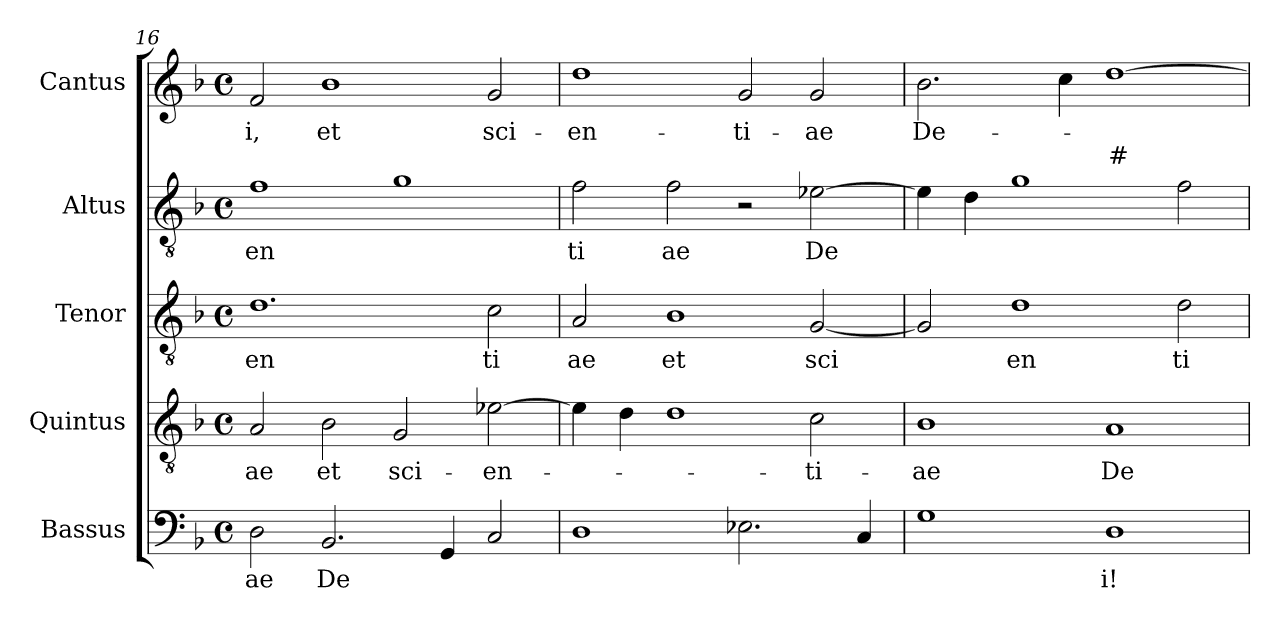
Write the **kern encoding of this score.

**kern	**text	**kern	**text	**kern	**text	**kern	**text	**kern	**text	**text
*part5	*part5	*part4	*part4	*part3	*part3	*part2	*part2	*part1	*part1	*part1
*staff5	*staff5	*staff4	*staff4	*staff3	*staff3	*staff2	*staff2	*staff1	*staff1	*staff1
*I"Bassus	*	*I"Quintus	*	*I"Tenor	*	*I"Altus	*	*I"Cantus	*	*
*clefF4	*	*clefGv2	*	*clefGv2	*	*clefGv2	*	*clefG2	*	*
*k[b-]	*	*k[b-]	*	*k[b-]	*	*k[b-]	*	*k[b-]	*	*
*F:	*	*F:	*	*F:	*	*F:	*	*F:	*	*
*M4/4	*	*M4/4	*	*M4/4	*	*M4/4	*	*M4/4	*	*
*met(c)	*	*met(c)	*	*met(c)	*	*met(c)	*	*met(c)	*	*
=16	=16	=16	=16	=16	=16	=16	=16	=16	=16	=16
!	!LO:LY:b:cj	!	!LO:LY:b:cj	!	!LO:LY:b:cj	!	!LO:LY:b:cj	!	!LO:LY:b:cj	!
2D\	ae	2A/	-ae	1.d	en	1f	en	2f/	-i,	.
!	!LO:LY:b	!	!LO:LY:b:cj	!	!	!	!	!	!LO:LY:b:cj	!
2.BB-/	De	2B-\	et	.	.	.	.	1b-	et	.
!	!	!	!LO:LY:b:cj	!	!	!	!	!	!	!
.	.	2G/	sci-	.	.	1g	.	.	.	.
4GG/	.	.	.	.	.	.	.	.	.	.
!	!	!	!LO:LY:b:cj	!	!LO:LY:b:cj	!	!	!	!LO:LY:b:cj	!
2C/	.	[>2e-X\	-en-	2c\	ti	.	.	2g/	sci-	.
=17	=17	=17	=17	=17	=17	=17	=17	=17	=17	=17
!	!	!	!	!	!LO:LY:b:cj	!	!LO:LY:b:cj	!	!LO:LY:b:cj	!
1D	.	4e-\]	.	2A/	ae	2f\	ti	1dd	-en-	.
.	.	4d\	.	.	.	.	.	.	.	.
!	!	!	!	!	!LO:LY:b:cj	!	!LO:LY:b:cj	!	!	!
.	.	1d	.	1B-	et	2f\	ae	.	.	.
!	!	!	!	!	!	!	!	!	!LO:LY:b:cj	!
2.E-X\	.	.	.	.	.	2r	.	2g/	-ti-	.
!	!	!	!LO:LY:b:cj	!	!LO:LY:b	!	!LO:LY:b	!	!LO:LY:b:cj	!
.	.	2c\	-ti-	[<2G/	sci	[>2e-X\	De	2g/	-ae	.
4C/	.	.	.	.	.	.	.	.	.	.
=18	=18	=18	=18	=18	=18	=18	=18	=18	=18	=18
!	!	!	!LO:LY:b:cj	!	!	!	!	!	!LO:LY:b	!
1G	.	1B-	-ae	2G/]	.	4e-\]	.	2.b-\	De-	.
.	.	.	.	.	.	4d\	.	.	.	.
!	!	!	!	!	!LO:LY:b:cj	!	!	!	!	!
.	.	.	.	1d	en	1g	.	.	.	.
.	.	.	.	.	.	.	.	4cc\	.	.
!	!LO:LY:b:cj	!	!LO:LY:b:cj	!	!	!	!	!	!	!LO:LY:b
1D	i!	1A	De-	.	.	.	.	[>1dd	.	-#
!	!	!	!	!	!LO:LY:b:cj	!	!	!	!	!
.	.	.	.	2d\	ti	2f\	.	.	.	.
=	=	=	=	=	=	=	=	=	=	=
*-	*-	*-	*-	*-	*-	*-	*-	*-	*-	*-
